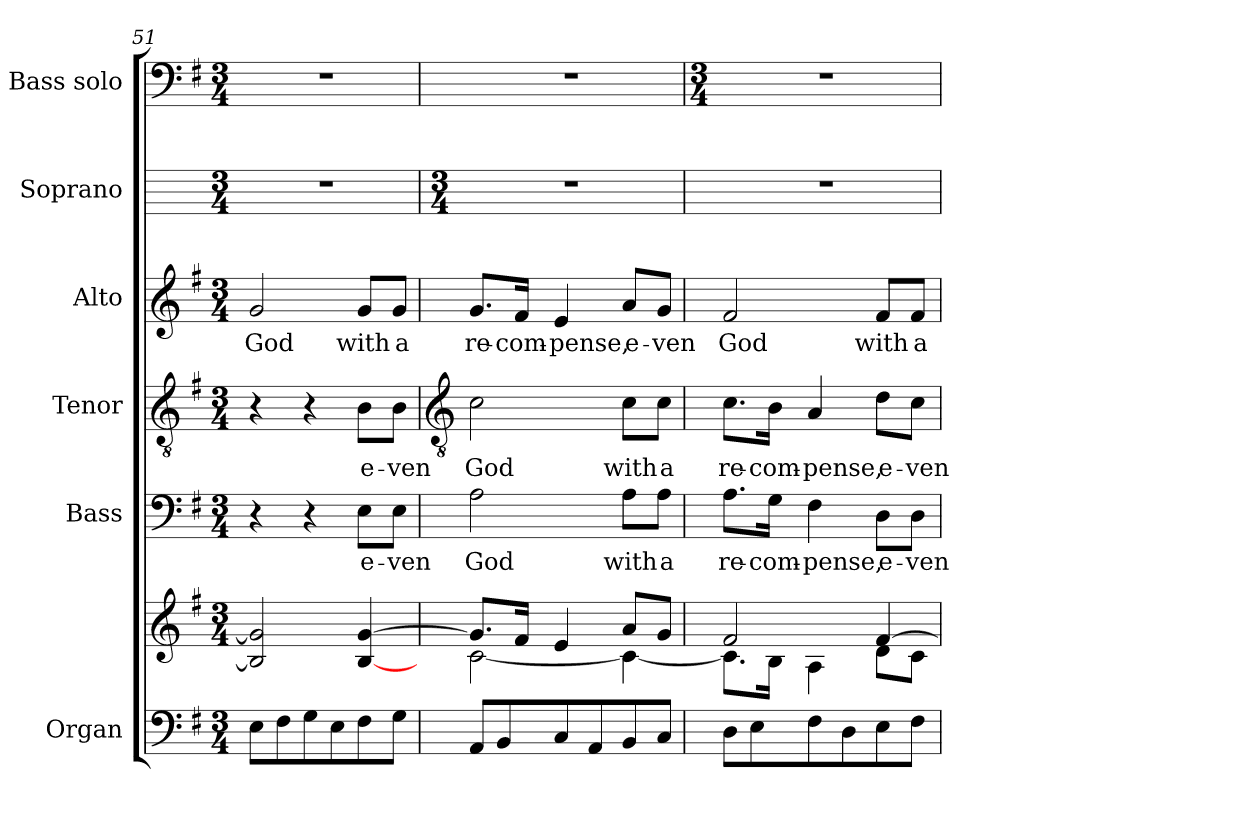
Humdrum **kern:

**kern	**kern	**kern	**text	**kern	**text	**kern	**text	**kern	**kern
*part6	*part6	*part5	*part5	*part4	*part4	*part3	*part3	*part2	*part1
*staff7	*staff6	*staff5	*staff5	*staff4	*staff4	*staff3	*staff3	*staff2	*staff1
*I"Organ	*	*I"Bass	*	*I"Tenor	*	*I"Alto	*	*I"Soprano	*I"Bass solo
*	*	*I'B	*	*I'T	*	*I'A	*	*I'S	*I'B
*clefF4	*clefG2	*clefF4	*	*clefGv2	*	*clefG2	*	*	*clefF4
*k[f#]	*k[f#]	*k[f#]	*	*k[f#]	*	*k[f#]	*	*	*k[f#]
*G:	*G:	*G:	*	*G:	*	*G:	*	*	*G:
*M3/4	*M3/4	*M3/4	*	*M3/4	*	*M3/4	*	*M3/4	*M3/4
=51	=51	=51	=51	=51	=51	=51	=51	=51	=51
!	!	!	!	!	!	!	!LO:LY:b	!	!
8EL	2B] 2g]	4r	.	4r	.	2g	God	2.r	2.r
8F#	.	.	.	.	.	.	.	.	.
8G	.	4r	.	4r	.	.	.	.	.
8E	.	.	.	.	.	.	.	.	.
!	!	!	!LO:LY:b	!	!LO:LY:b	!	!LO:LY:b	!	!
8F#	[4B [4g	8E\L	e-	8B\L	e-	8g/L	with	.	.
!	!	!	!LO:LY:b	!	!LO:LY:b	!	!LO:LY:b	!	!
8GJ	.	8E\J	-ven	8B\J	-ven	8g/J	a	.	.
!!LO:LB:g=z
=52	=52	=52	=52	=52	=52	=52	=52	=52	=52
*	*	*	*	*clefGv2	*	*	*	*	*
*	*	*	*	*	*	*	*	*M3/4	*
*	*^	*	*	*	*	*	*	*	*
!	!	!	!	!LO:LY:b	!	!LO:LY:b	!	!LO:LY:b	!	!
8AAL	8.gL]	[2c\	2A	God	2c	God	8.g/L	re-	2.r	2.r
8BB	.	.	.	.	.	.	.	.	.	.
!	!	!	!	!	!	!	!	!LO:LY:b	!	!
.	16f#J	.	.	.	.	.	16f#/Jk	-com-	.	.
!	!	!	!	!	!	!	!	!LO:LY:b	!	!
8C	4e	.	.	.	.	.	4e	-pense,	.	.
8AA	.	.	.	.	.	.	.	.	.	.
!	!	!	!	!LO:LY:b	!	!LO:LY:b	!	!LO:LY:b	!	!
8BB	8aL	4c\_	8A\L	with	8c\L	with	8a/L	e-	.	.
!	!	!	!	!LO:LY:b	!	!LO:LY:b	!	!LO:LY:b	!	!
8CJ	8gJ	.	8A\J	a	8c\J	a	8g/J	-ven	.	.
!!LO:LB:g=z
=53	=53	=53	=53	=53	=53	=53	=53	=53	=53	=53
*	*	*	*	*	*	*	*	*	*	*M3/4
!	!	!	!	!LO:LY:b	!	!LO:LY:b	!	!LO:LY:b	!	!
8DL	2f#	8.c\L]	8.A\L	re-	8.c\L	re-	2f#	God	2.r	2.r
8E	.	.	.	.	.	.	.	.	.	.
!	!	!	!	!LO:LY:b	!	!LO:LY:b	!	!	!	!
.	.	16B\J	16G\Jk	-com-	16B\Jk	-com-	.	.	.	.
!	!	!	!	!LO:LY:b	!	!LO:LY:b	!	!	!	!
8F#	.	4A\	4F#	-pense,	4A	-pense,	.	.	.	.
8D	.	.	.	.	.	.	.	.	.	.
!	!	!	!	!LO:LY:b	!	!LO:LY:b	!	!LO:LY:b	!	!
8E	[4f#	8d\L	8D\L	e-	8d\L	e-	8f#/L	with	.	.
!	!	!	!	!LO:LY:b	!	!LO:LY:b	!	!LO:LY:b	!	!
8F#J	.	8c\J	8D\J	-ven	8c\J	-ven	8f#/J	a	.	.
*	*v	*v	*	*	*	*	*	*	*	*
=	=	=	=	=	=	=	=	=	=
*-	*-	*-	*-	*-	*-	*-	*-	*-	*-
